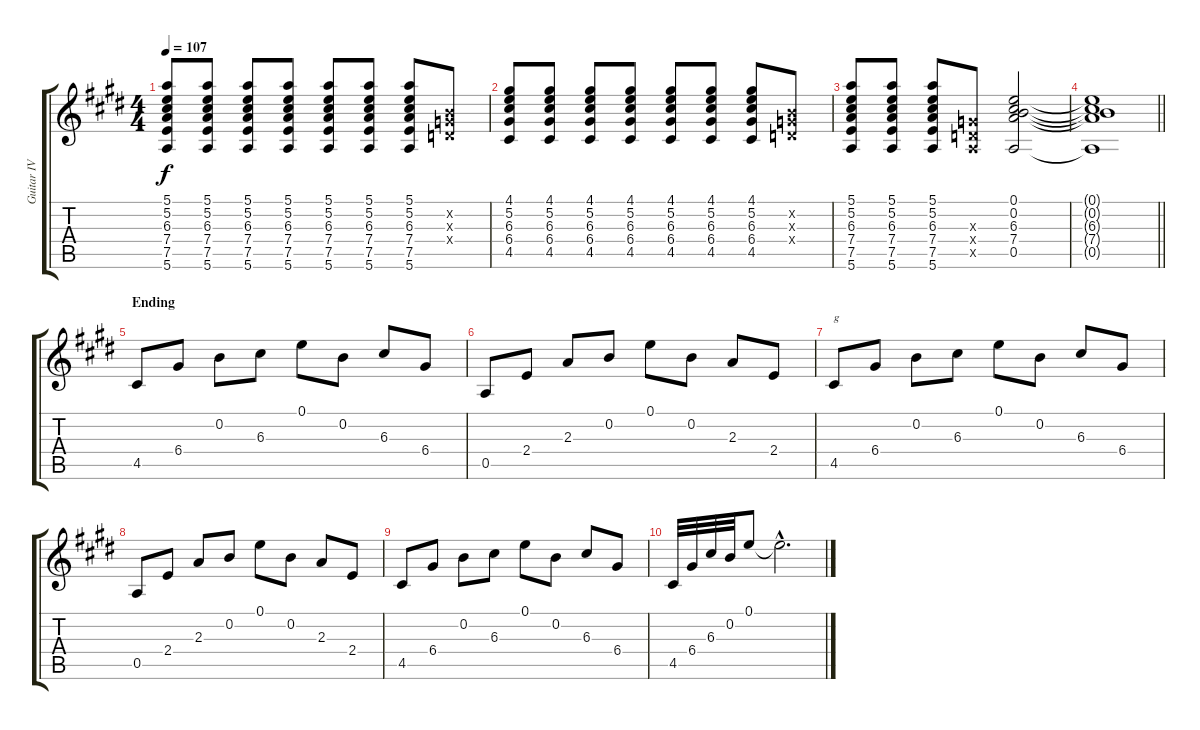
\track ("Guitar IV" "Guitar IV") {instrument acousticguitarsteel}
\staff {score tabs}
\tuning (E4 B3 G3 D3 A2 E2) {hide}
\ts (4 4)
\tempo 107
\clef g2
\ks e
(5.1 5.2 6.3 7.4 7.5 5.6).8{dy f} (5.1 5.2 6.3 7.4 7.5 5.6).8 (5.1 5.2 6.3 7.4 7.5 5.6).8 (5.1 5.2 6.3 7.4 7.5 5.6).8 (5.1 5.2 6.3 7.4 7.5 5.6).8 (5.1 5.2 6.3 7.4 7.5 5.6).8 (5.1 5.2 6.3 7.4 7.5 5.6).8 (0.2{x} 0.3{x} 0.4{x}).8 |
(4.1 5.2 6.3 6.4 4.5).8 (4.1 5.2 6.3 6.4 4.5).8 (4.1 5.2 6.3 6.4 4.5).8 (4.1 5.2 6.3 6.4 4.5).8 (4.1 5.2 6.3 6.4 4.5).8 (4.1 5.2 6.3 6.4 4.5).8 (4.1 5.2 6.3 6.4 4.5).8 (0.2{x} 0.3{x} 0.4{x}).8 |
(5.1 5.2 6.3 7.4 7.5 5.6).8 (5.1 5.2 6.3 7.4 7.5 5.6).8 (5.1 5.2 6.3 7.4 7.5 5.6).8 (0.3{x} 0.4{x} 0.5{x}).8 (0.1 0.2 6.3 7.4 0.5).2 |
\barLineRight lightlight
(0.1{t} 0.2{t} 6.3{t} 7.4{t} 0.5{t}).1 |
\section ("" "Ending")
4.5.8 6.4.8 0.2.8 6.3.8 0.1.8 0.2.8 6.3.8 6.4.8 |
0.5.8 2.4.8 2.3.8 0.2.8 0.1.8 0.2.8 2.3.8 2.4.8 |
4.5.8{txt "g"} 6.4.8 0.2.8 6.3.8 0.1.8 0.2.8 6.3.8 6.4.8 |
0.5.8 2.4.8 2.3.8 0.2.8 0.1.8 0.2.8 2.3.8 2.4.8 |
4.5.8 6.4.8 0.2.8 6.3.8 0.1.8 0.2.8 6.3.8 6.4.8 |
4.5.32 6.4.32 6.3.32 0.2.32 0.1.8 0.1{hac t}.2{d}
